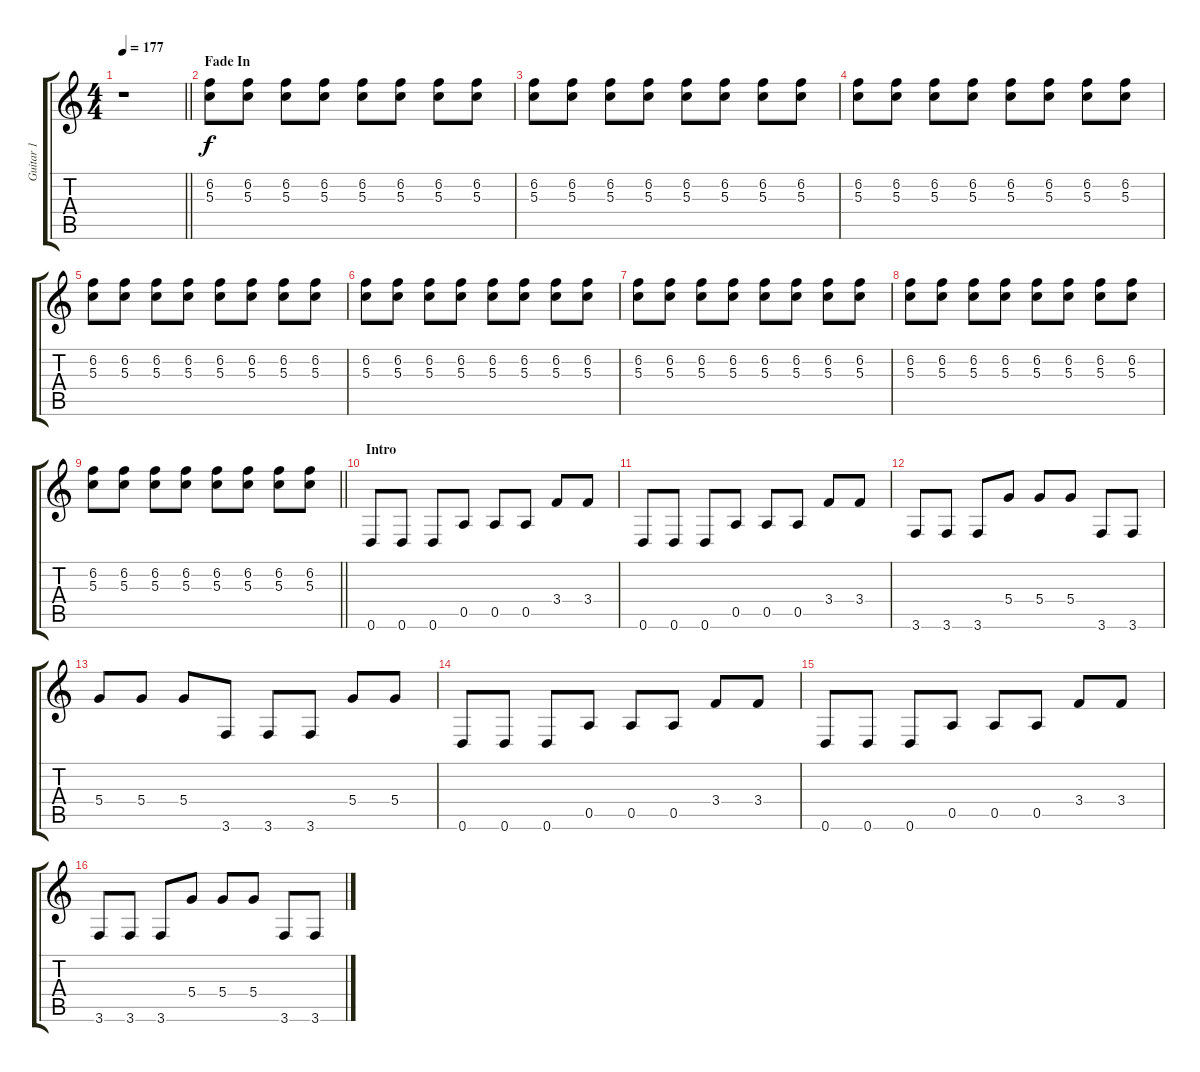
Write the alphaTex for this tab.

\track ("Guitar 1" "Guitar 1") {instrument distortionguitar}
\staff {score tabs}
\tuning (E4 B3 G3 D3 A2 D2) {hide}
\ts (4 4)
\tempo 177
\clef g2
\barLineRight lightlight
\ks c
r.1{dy f instrument distortionguitar} |
\section ("" "Fade In")
(6.2 5.3).8{volume 0 instrument electricguitarclean} (6.2 5.3).8 (6.2 5.3).8 (6.2 5.3).8 (6.2 5.3).8 (6.2 5.3).8 (6.2 5.3).8 (6.2 5.3).8 |
(6.2 5.3).8 (6.2 5.3).8 (6.2 5.3).8 (6.2 5.3).8 (6.2 5.3).8 (6.2 5.3).8 (6.2 5.3).8 (6.2 5.3).8 |
(6.2 5.3).8{volume 8} (6.2 5.3).8 (6.2 5.3).8 (6.2 5.3).8 (6.2 5.3).8 (6.2 5.3).8 (6.2 5.3).8 (6.2 5.3).8 |
(6.2 5.3).8 (6.2 5.3).8 (6.2 5.3).8 (6.2 5.3).8 (6.2 5.3).8 (6.2 5.3).8 (6.2 5.3).8 (6.2 5.3).8 |
(6.2 5.3).8 (6.2 5.3).8 (6.2 5.3).8 (6.2 5.3).8 (6.2 5.3).8 (6.2 5.3).8 (6.2 5.3).8 (6.2 5.3).8 |
(6.2 5.3).8 (6.2 5.3).8 (6.2 5.3).8 (6.2 5.3).8 (6.2 5.3).8 (6.2 5.3).8 (6.2 5.3).8 (6.2 5.3).8 |
(6.2 5.3).8 (6.2 5.3).8 (6.2 5.3).8 (6.2 5.3).8 (6.2 5.3).8 (6.2 5.3).8 (6.2 5.3).8 (6.2 5.3).8 |
\barLineRight lightlight
(6.2 5.3).8 (6.2 5.3).8 (6.2 5.3).8 (6.2 5.3).8 (6.2 5.3).8 (6.2 5.3).8 (6.2 5.3).8 (6.2 5.3).8 |
\section ("" "Intro")
0.6.8{volume 13 instrument distortionguitar} 0.6.8 0.6.8 0.5.8 0.5.8 0.5.8 3.4.8 3.4.8 |
0.6.8 0.6.8 0.6.8 0.5.8 0.5.8 0.5.8 3.4.8 3.4.8 |
3.6.8 3.6.8 3.6.8 5.4.8 5.4.8 5.4.8 3.6.8 3.6.8 |
5.4.8 5.4.8 5.4.8 3.6.8 3.6.8 3.6.8 5.4.8 5.4.8 |
0.6.8 0.6.8 0.6.8 0.5.8 0.5.8 0.5.8 3.4.8 3.4.8 |
0.6.8 0.6.8 0.6.8 0.5.8 0.5.8 0.5.8 3.4.8 3.4.8 |
3.6.8 3.6.8 3.6.8 5.4.8 5.4.8 5.4.8 3.6.8 3.6.8
